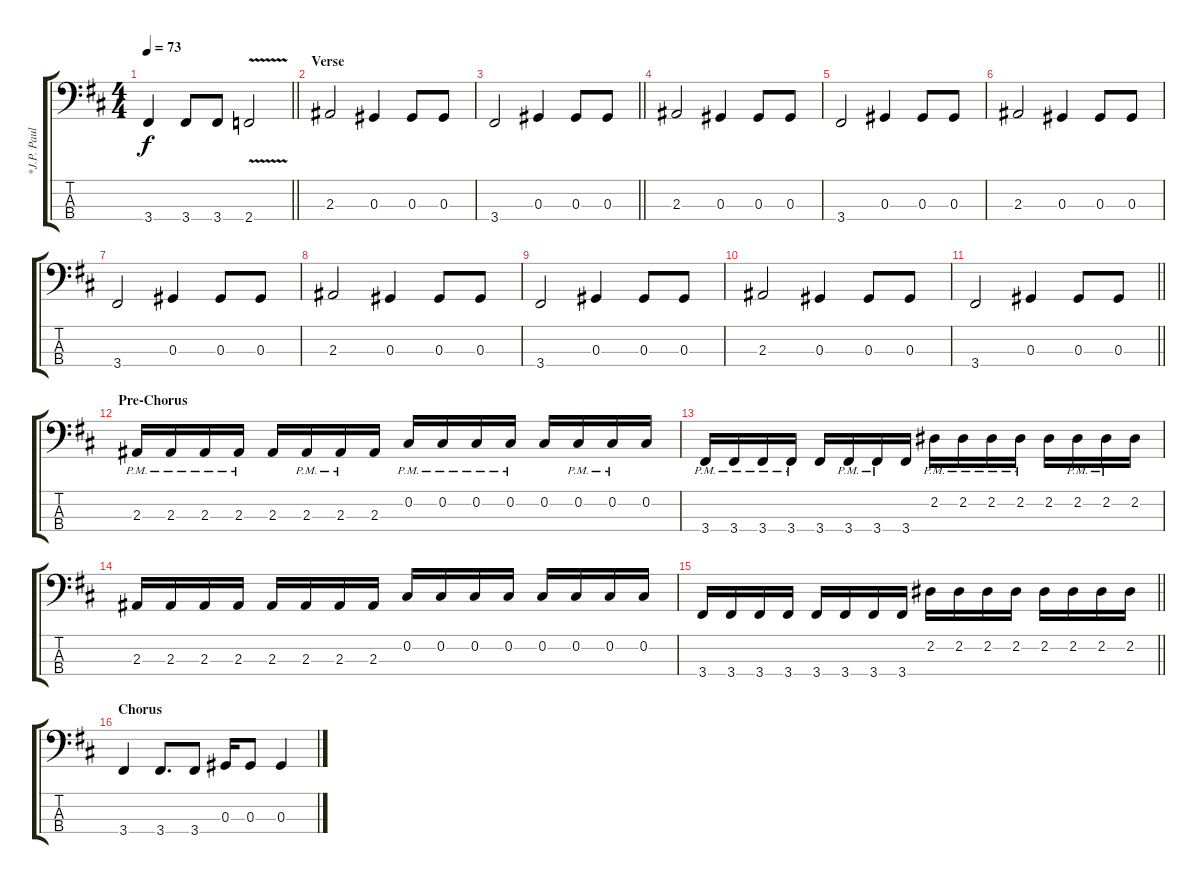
\track ("*J.P. Paul (Bass guitar)" "*J.P. Paul") {instrument electricbassfinger}
\staff {score tabs}
\tuning (Gb2 Db2 Ab1 Eb1) {hide}
\ts (4 4)
\tempo 73
\clef f4
\barLineRight lightlight
\ks d
3.4.4{dy f} 3.4.8 3.4.8 2.4{v}.2 |
\section ("" "Verse")
2.3.2 0.3.4 0.3.8 0.3.8 |
\barLineRight lightlight
3.4.2 0.3.4 0.3.8 0.3.8 |
2.3.2 0.3.4 0.3.8 0.3.8 |
3.4.2 0.3.4 0.3.8 0.3.8 |
2.3.2 0.3.4 0.3.8 0.3.8 |
3.4.2 0.3.4 0.3.8 0.3.8 |
2.3.2 0.3.4 0.3.8 0.3.8 |
3.4.2 0.3.4 0.3.8 0.3.8 |
2.3.2 0.3.4 0.3.8 0.3.8 |
\barLineRight lightlight
3.4.2 0.3.4 0.3.8 0.3.8 |
\section ("" "Pre-Chorus")
2.3{pm}.16 2.3{pm}.16 2.3{pm}.16 2.3{pm}.16 2.3.16 2.3{pm}.16 2.3{pm}.16 2.3.16 0.2{pm}.16 0.2{pm}.16 0.2{pm}.16 0.2{pm}.16 0.2.16 0.2{pm}.16 0.2{pm}.16 0.2.16 |
3.4{pm}.16 3.4{pm}.16 3.4{pm}.16 3.4{pm}.16 3.4.16 3.4{pm}.16 3.4{pm}.16 3.4.16 2.2{pm}.16 2.2{pm}.16 2.2{pm}.16 2.2{pm}.16 2.2.16 2.2{pm}.16 2.2{pm}.16 2.2.16 |
2.3.16 2.3.16 2.3.16 2.3.16 2.3.16 2.3.16 2.3.16 2.3.16 0.2.16 0.2.16 0.2.16 0.2.16 0.2.16 0.2.16 0.2.16 0.2.16 |
\barLineRight lightlight
3.4.16 3.4.16 3.4.16 3.4.16 3.4.16 3.4.16 3.4.16 3.4.16 2.2.16 2.2.16 2.2.16 2.2.16 2.2.16 2.2.16 2.2.16 2.2.16 |
\section ("" "Chorus")
3.4.4 3.4.8{d} 3.4.8 0.3.16 0.3.8 0.3.4
